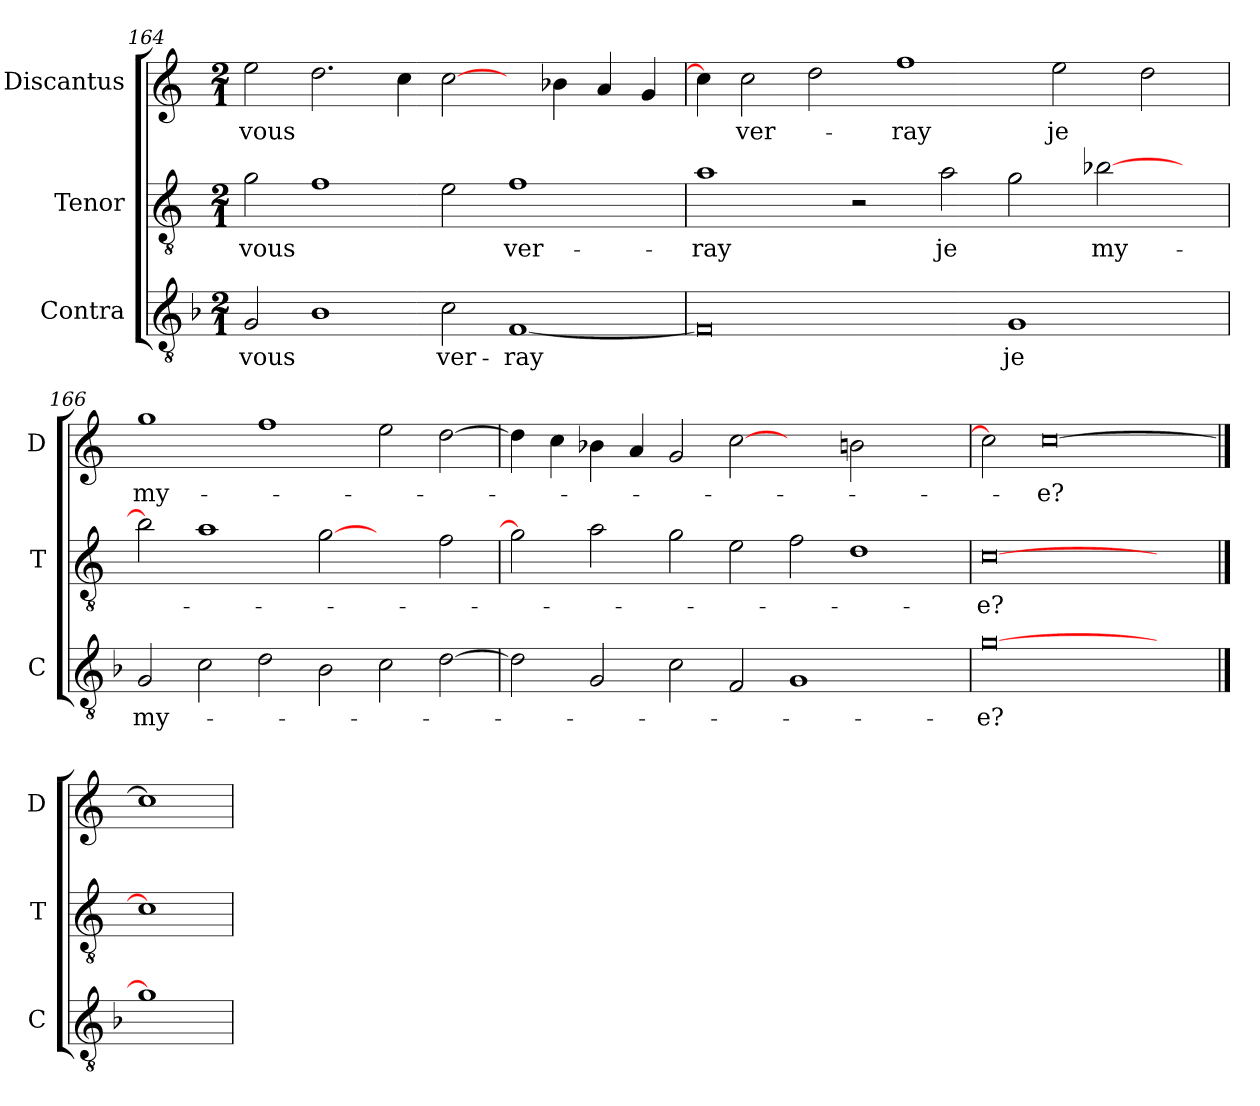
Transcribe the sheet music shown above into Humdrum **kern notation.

**kern	**text	**kern	**text	**kern	**text
*part3	*part3	*part2	*part2	*part1	*part1
*staff3	*staff3	*staff2	*staff2	*staff1	*staff1
*I"Contra	*	*I"Tenor	*	*I"Discantus	*
*I'C	*	*I'T	*	*I'D	*
*clefGv2	*	*clefGv2	*	*clefG2	*
*k[b-]	*	*k[]	*	*k[]	*
*M2/1	*	*M2/1	*	*M2/1	*
=164	=164	=164	=164	=164	=164
2G/	vous	2g\	vous	2ee\	vous
1B-	.	1f	.	2.dd\	.
.	.	.	.	4cc\	.
2c\	ver-	2e\	.	[2cc\	.
[1F	-ray	1f	ver-	4ryy	.
.	.	.	.	4b-\	.
.	.	.	.	4a/	.
.	.	.	.	4g/	.
=165	=165	=165	=165	=165	=165
0F]	.	1a	-ray	4cc\]	.
.	.	.	.	2cc\	ver-
.	.	.	.	2dd\	.
.	.	2r	.	.	.
.	.	.	.	1ff	-ray
.	.	2a\	je	.	.
1G	je	2g\	.	.	.
.	.	.	.	2ee\	je
.	.	[2b-\	my-	.	.
.	.	.	.	2dd\	.
4ryy	.	4ryy	.	.	.
=166	=166	=166	=166	=166	=166
2G/	my-	2b-\]	.	1gg	my-
2c\	.	1a	.	.	.
2d\	.	.	.	1ff	.
2B-\	.	[2g	.	.	.
2c\	.	2ryy	.	2ee\	.
[2d\	.	2f\	.	[2dd\	.
=167	=167	=167	=167	=167	=167
2d\]	.	2g]	.	4dd\]	.
.	.	.	.	4cc\	.
2G/	.	2a\	.	4b-\	.
.	.	.	.	4a/	.
2c\	.	2g\	.	2g/	.
2F/	.	2e\	.	[2cc	.
1G	.	2f\	.	2ryy	.
.	.	1d	.	2bn\	.
2ryy	.	.	.	2ryy	.
=168	=168	=168	=168	=168	=168
[0g	-e?	[0c	-e?	2cc]	.
.	.	.	.	[0cc	-e?
2ryy	.	2ryy	.	.	.
==169	==169	==169	==169	==169	==169
1g]	.	1c]	.	1cc]	.
=	=	=	=	=	=
*-	*-	*-	*-	*-	*-
